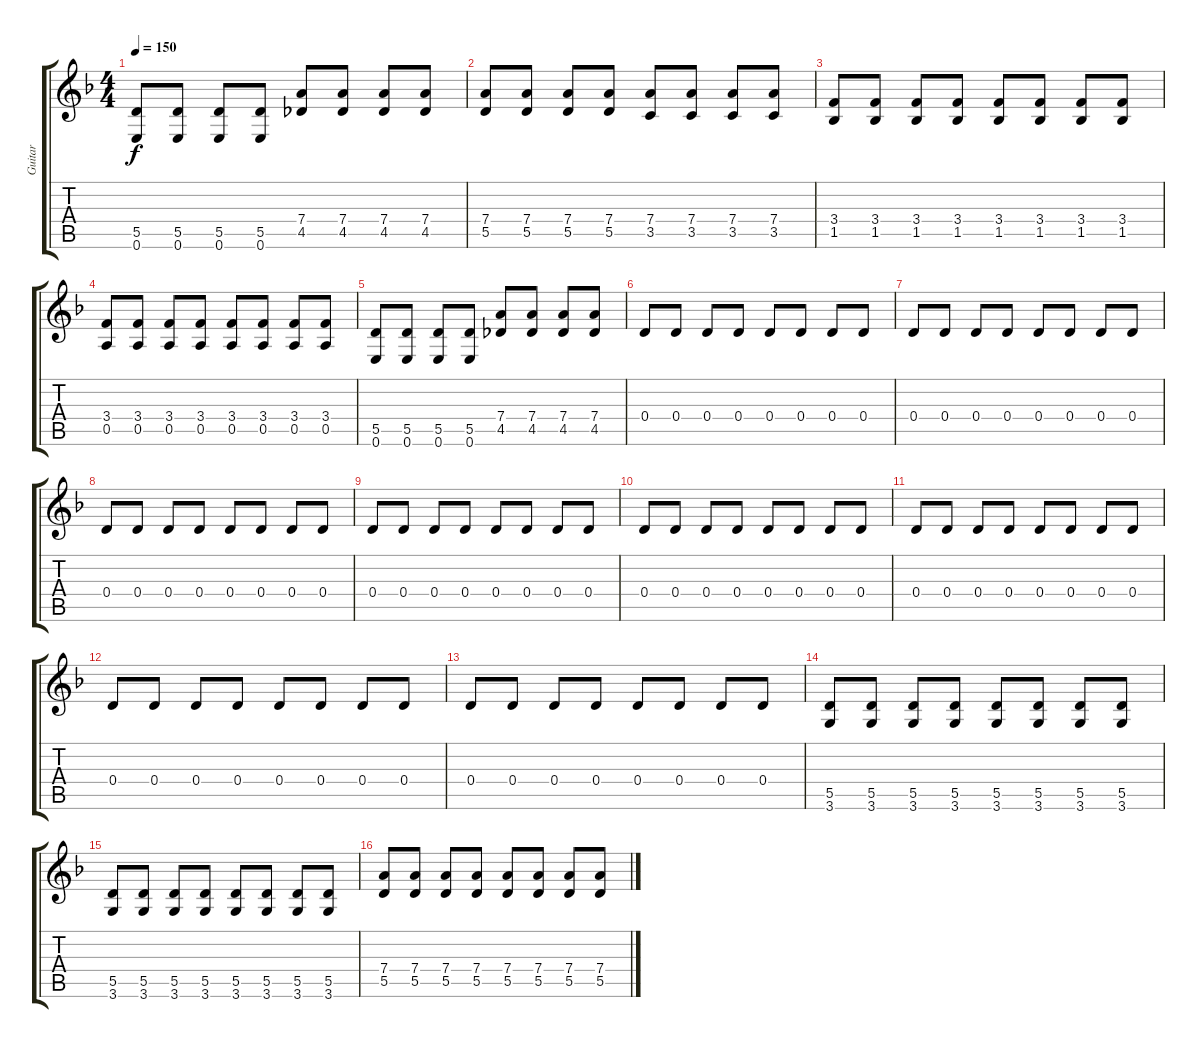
\track ("Guitar" "Guitar") {instrument electricguitarmuted}
\staff {score tabs}
\tuning (E4 B3 G3 D3 A2 E2) {hide}
\ts (4 4)
\tempo 150
\clef g2
\ks f
(5.5 0.6).8{dy f} (5.5 0.6).8 (5.5 0.6).8 (5.5 0.6).8 (7.4 4.5).8 (7.4 4.5).8 (7.4 4.5).8 (7.4 4.5).8 |
(7.4 5.5).8 (7.4 5.5).8 (7.4 5.5).8 (7.4 5.5).8 (7.4 3.5).8 (7.4 3.5).8 (7.4 3.5).8 (7.4 3.5).8 |
(3.4 1.5).8 (3.4 1.5).8 (3.4 1.5).8 (3.4 1.5).8 (3.4 1.5).8 (3.4 1.5).8 (3.4 1.5).8 (3.4 1.5).8 |
(3.4 0.5).8 (3.4 0.5).8 (3.4 0.5).8 (3.4 0.5).8 (3.4 0.5).8 (3.4 0.5).8 (3.4 0.5).8 (3.4 0.5).8 |
(5.5 0.6).8 (5.5 0.6).8 (5.5 0.6).8 (5.5 0.6).8 (7.4 4.5).8 (7.4 4.5).8 (7.4 4.5).8 (7.4 4.5).8 |
0.4.8 0.4.8 0.4.8 0.4.8 0.4.8 0.4.8 0.4.8 0.4.8 |
0.4.8 0.4.8 0.4.8 0.4.8 0.4.8 0.4.8 0.4.8 0.4.8 |
0.4.8 0.4.8 0.4.8 0.4.8 0.4.8 0.4.8 0.4.8 0.4.8 |
0.4.8 0.4.8 0.4.8 0.4.8 0.4.8 0.4.8 0.4.8 0.4.8 |
0.4.8 0.4.8 0.4.8 0.4.8 0.4.8 0.4.8 0.4.8 0.4.8 |
0.4.8 0.4.8 0.4.8 0.4.8 0.4.8 0.4.8 0.4.8 0.4.8 |
0.4.8 0.4.8 0.4.8 0.4.8 0.4.8 0.4.8 0.4.8 0.4.8 |
0.4.8 0.4.8 0.4.8 0.4.8 0.4.8 0.4.8 0.4.8 0.4.8 |
(5.5 3.6).8 (5.5 3.6).8 (5.5 3.6).8 (5.5 3.6).8 (5.5 3.6).8 (5.5 3.6).8 (5.5 3.6).8 (5.5 3.6).8 |
(5.5 3.6).8 (5.5 3.6).8 (5.5 3.6).8 (5.5 3.6).8 (5.5 3.6).8 (5.5 3.6).8 (5.5 3.6).8 (5.5 3.6).8 |
(7.4 5.5).8 (7.4 5.5).8 (7.4 5.5).8 (7.4 5.5).8 (7.4 5.5).8 (7.4 5.5).8 (7.4 5.5).8 (7.4 5.5).8
